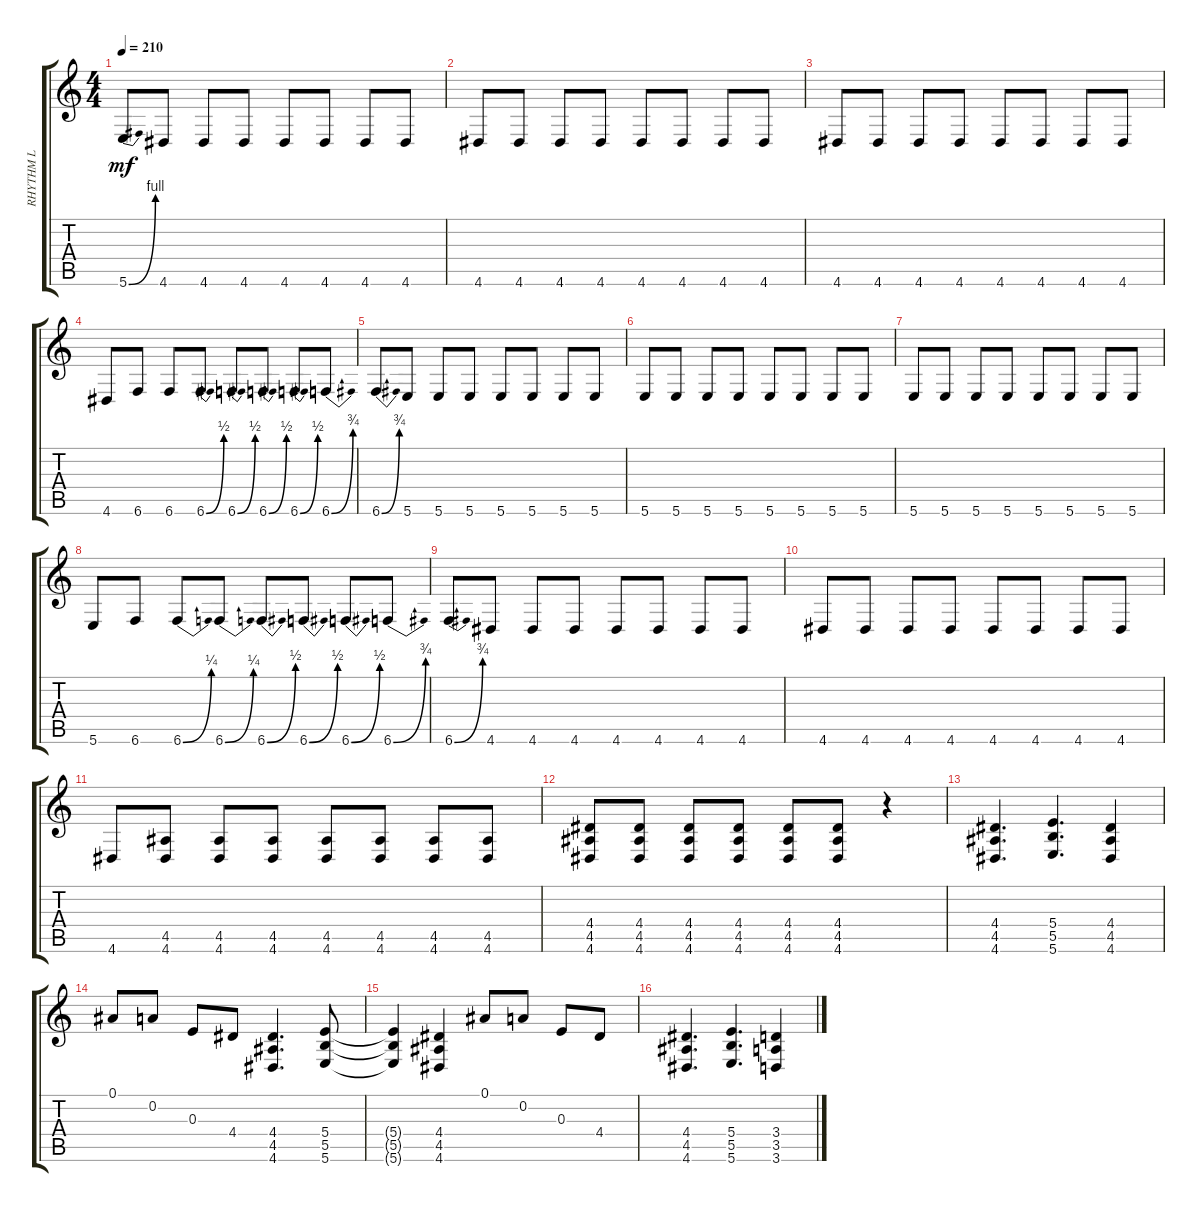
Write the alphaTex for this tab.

\track ("RHYTHM L" "RHYTHM L") {instrument distortionguitar}
\staff {score tabs}
\tuning (Bb3 A3 E3 B2 Gb2 B1) {hide}
\ts (4 4)
\tempo 210
\clef g2
\ks c
5.6{be (bend 0 0 60 4)}.8{dy mf} 4.6.8 4.6.8 4.6.8 4.6.8 4.6.8 4.6.8 4.6.8 |
4.6.8 4.6.8 4.6.8 4.6.8 4.6.8 4.6.8 4.6.8 4.6.8 |
4.6.8 4.6.8 4.6.8 4.6.8 4.6.8 4.6.8 4.6.8 4.6.8 |
4.6.8 6.6.8 6.6.8 6.6{be (bend 0 0 60 2)}.8 6.6{be (bend 0 0 60 2)}.8 6.6{be (bend 0 0 60 2)}.8 6.6{be (bend 0 0 60 2)}.8 6.6{be (bend 0 0 60 3)}.8 |
6.6{be (bend 0 0 60 3)}.8 5.6.8 5.6.8 5.6.8 5.6.8 5.6.8 5.6.8 5.6.8 |
5.6.8 5.6.8 5.6.8 5.6.8 5.6.8 5.6.8 5.6.8 5.6.8 |
5.6.8 5.6.8 5.6.8 5.6.8 5.6.8 5.6.8 5.6.8 5.6.8 |
5.6.8 6.6.8 6.6{be (bend 0 0 60 1)}.8 6.6{be (bend 0 0 60 1)}.8 6.6{be (bend 0 0 60 2)}.8 6.6{be (bend 0 0 60 2)}.8 6.6{be (bend 0 0 60 2)}.8 6.6{be (bend 0 0 60 3)}.8 |
6.6{be (bend 0 0 60 3)}.8 4.6.8 4.6.8 4.6.8 4.6.8 4.6.8 4.6.8 4.6.8 |
4.6.8 4.6.8 4.6.8 4.6.8 4.6.8 4.6.8 4.6.8 4.6.8 |
4.6.8 (4.5 4.6).8 (4.5 4.6).8 (4.5 4.6).8 (4.5 4.6).8 (4.5 4.6).8 (4.5 4.6).8 (4.5 4.6).8 |
(4.4 4.5 4.6).8 (4.4 4.5 4.6).8 (4.4 4.5 4.6).8 (4.4 4.5 4.6).8 (4.4 4.5 4.6).8 (4.4 4.5 4.6).8 r.4 |
(4.4 4.5 4.6).4{d} (5.4 5.5 5.6).4{d} (4.4 4.5 4.6).4 |
0.1.8 0.2.8 0.3.8 4.4.8 (4.4 4.5 4.6).4{d} (5.4 5.5 5.6).8 |
(5.4{t} 5.5{t} 5.6{t}).4 (4.4 4.5 4.6).4 0.1.8 0.2.8 0.3.8 4.4.8 |
(4.4 4.5 4.6).4{d} (5.4 5.5 5.6).4{d} (3.4 3.5 3.6).4
